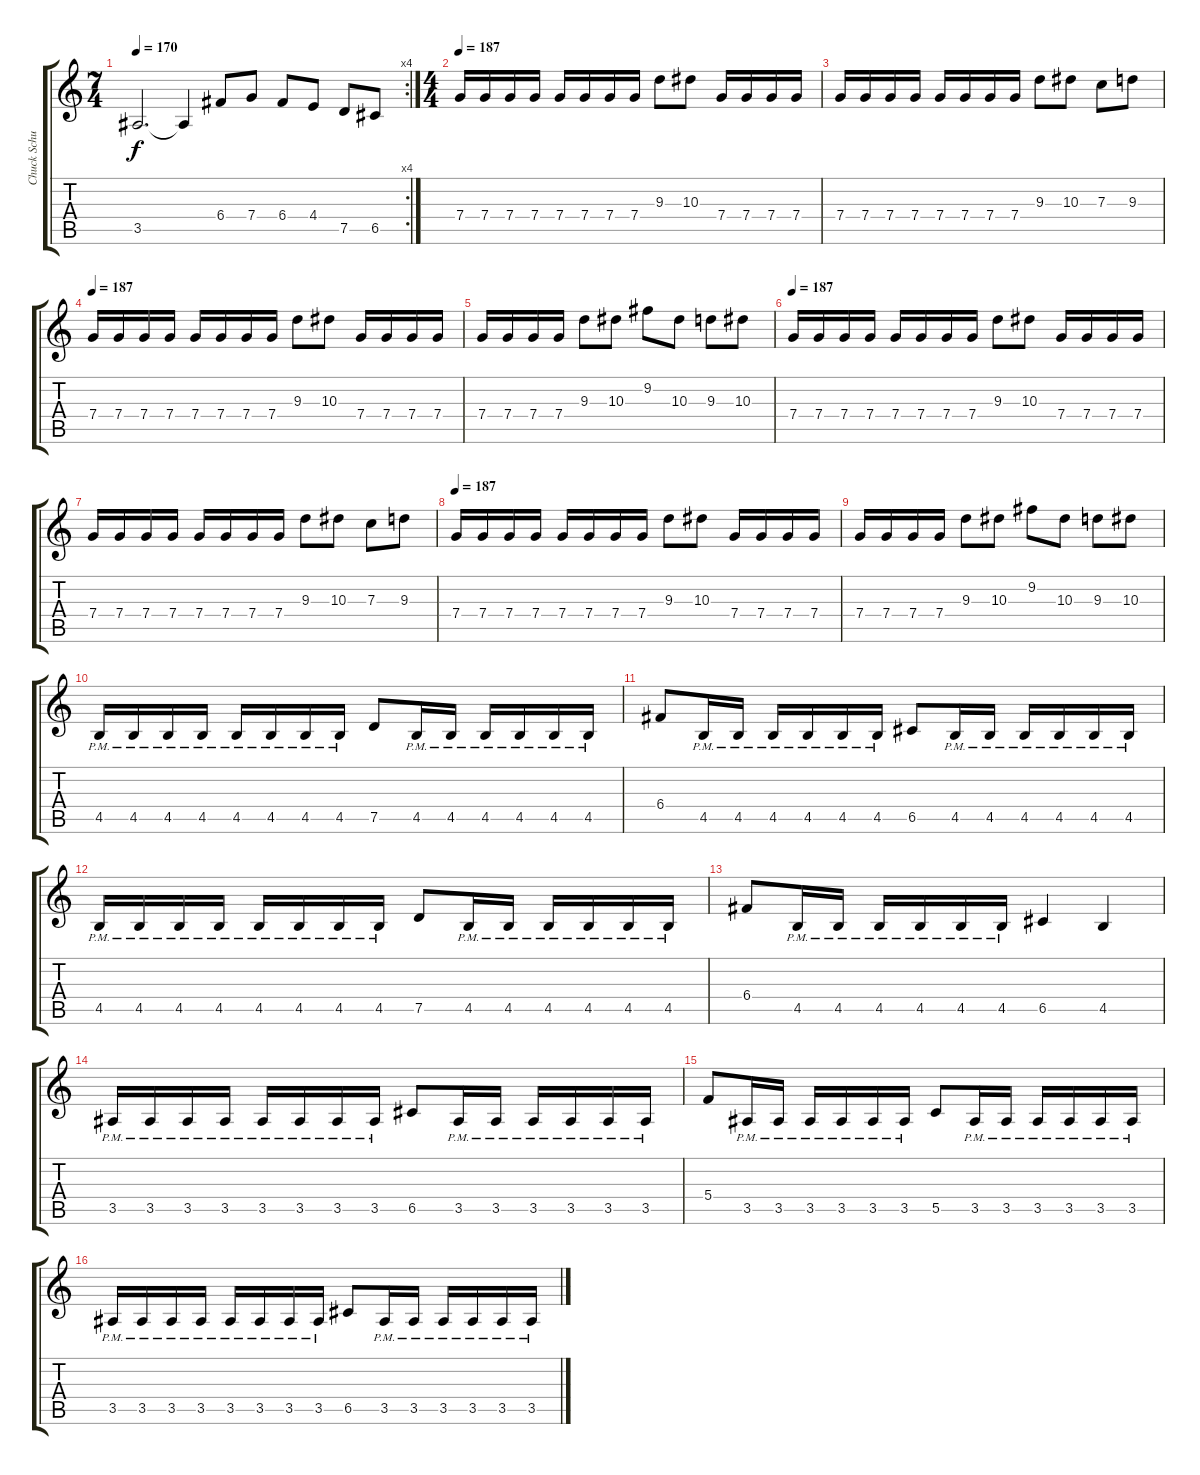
\track ("Chuck Schuldiner" "Chuck Schu") {instrument distortionguitar}
\staff {score tabs}
\tuning (D4 A3 F3 C3 G2 D2) {hide}
\rc 4
\ts (7 4)
\tempo 170
\clef g2
\ks c
3.5.2{d dy f} 3.5{t}.4 6.4.8 7.4.8 6.4.8 4.4.8 7.5.8 6.5.8 |
\ts (4 4)
\tempo 187
7.4.16 7.4.16 7.4.16 7.4.16 7.4.16 7.4.16 7.4.16 7.4.16 9.3.8 10.3.8 7.4.16 7.4.16 7.4.16 7.4.16 |
7.4.16 7.4.16 7.4.16 7.4.16 7.4.16 7.4.16 7.4.16 7.4.16 9.3.8 10.3.8 7.3.8 9.3.8 |
\tempo 187
7.4.16 7.4.16 7.4.16 7.4.16 7.4.16 7.4.16 7.4.16 7.4.16 9.3.8 10.3.8 7.4.16 7.4.16 7.4.16 7.4.16 |
7.4.16 7.4.16 7.4.16 7.4.16 9.3.8 10.3.8 9.2.8 10.3.8 9.3.8 10.3.8 |
\tempo 187
7.4.16 7.4.16 7.4.16 7.4.16 7.4.16 7.4.16 7.4.16 7.4.16 9.3.8 10.3.8 7.4.16 7.4.16 7.4.16 7.4.16 |
7.4.16 7.4.16 7.4.16 7.4.16 7.4.16 7.4.16 7.4.16 7.4.16 9.3.8 10.3.8 7.3.8 9.3.8 |
\tempo 187
7.4.16 7.4.16 7.4.16 7.4.16 7.4.16 7.4.16 7.4.16 7.4.16 9.3.8 10.3.8 7.4.16 7.4.16 7.4.16 7.4.16 |
7.4.16 7.4.16 7.4.16 7.4.16 9.3.8 10.3.8 9.2.8 10.3.8 9.3.8 10.3.8 |
4.5{pm}.16 4.5{pm}.16 4.5{pm}.16 4.5{pm}.16 4.5{pm}.16 4.5{pm}.16 4.5{pm}.16 4.5{pm}.16 7.5.8 4.5{pm}.16 4.5{pm}.16 4.5{pm}.16 4.5{pm}.16 4.5{pm}.16 4.5{pm}.16 |
6.4.8 4.5{pm}.16 4.5{pm}.16 4.5{pm}.16 4.5{pm}.16 4.5{pm}.16 4.5{pm}.16 6.5.8 4.5{pm}.16 4.5{pm}.16 4.5{pm}.16 4.5{pm}.16 4.5{pm}.16 4.5{pm}.16 |
4.5{pm}.16 4.5{pm}.16 4.5{pm}.16 4.5{pm}.16 4.5{pm}.16 4.5{pm}.16 4.5{pm}.16 4.5{pm}.16 7.5.8 4.5{pm}.16 4.5{pm}.16 4.5{pm}.16 4.5{pm}.16 4.5{pm}.16 4.5{pm}.16 |
6.4.8 4.5{pm}.16 4.5{pm}.16 4.5{pm}.16 4.5{pm}.16 4.5{pm}.16 4.5{pm}.16 6.5.4 4.5.4 |
3.5{pm}.16 3.5{pm}.16 3.5{pm}.16 3.5{pm}.16 3.5{pm}.16 3.5{pm}.16 3.5{pm}.16 3.5{pm}.16 6.5.8 3.5{pm}.16 3.5{pm}.16 3.5{pm}.16 3.5{pm}.16 3.5{pm}.16 3.5{pm}.16 |
5.4.8 3.5{pm}.16 3.5{pm}.16 3.5{pm}.16 3.5{pm}.16 3.5{pm}.16 3.5{pm}.16 5.5.8 3.5{pm}.16 3.5{pm}.16 3.5{pm}.16 3.5{pm}.16 3.5{pm}.16 3.5{pm}.16 |
3.5{pm}.16 3.5{pm}.16 3.5{pm}.16 3.5{pm}.16 3.5{pm}.16 3.5{pm}.16 3.5{pm}.16 3.5{pm}.16 6.5.8 3.5{pm}.16 3.5{pm}.16 3.5{pm}.16 3.5{pm}.16 3.5{pm}.16 3.5{pm}.16
